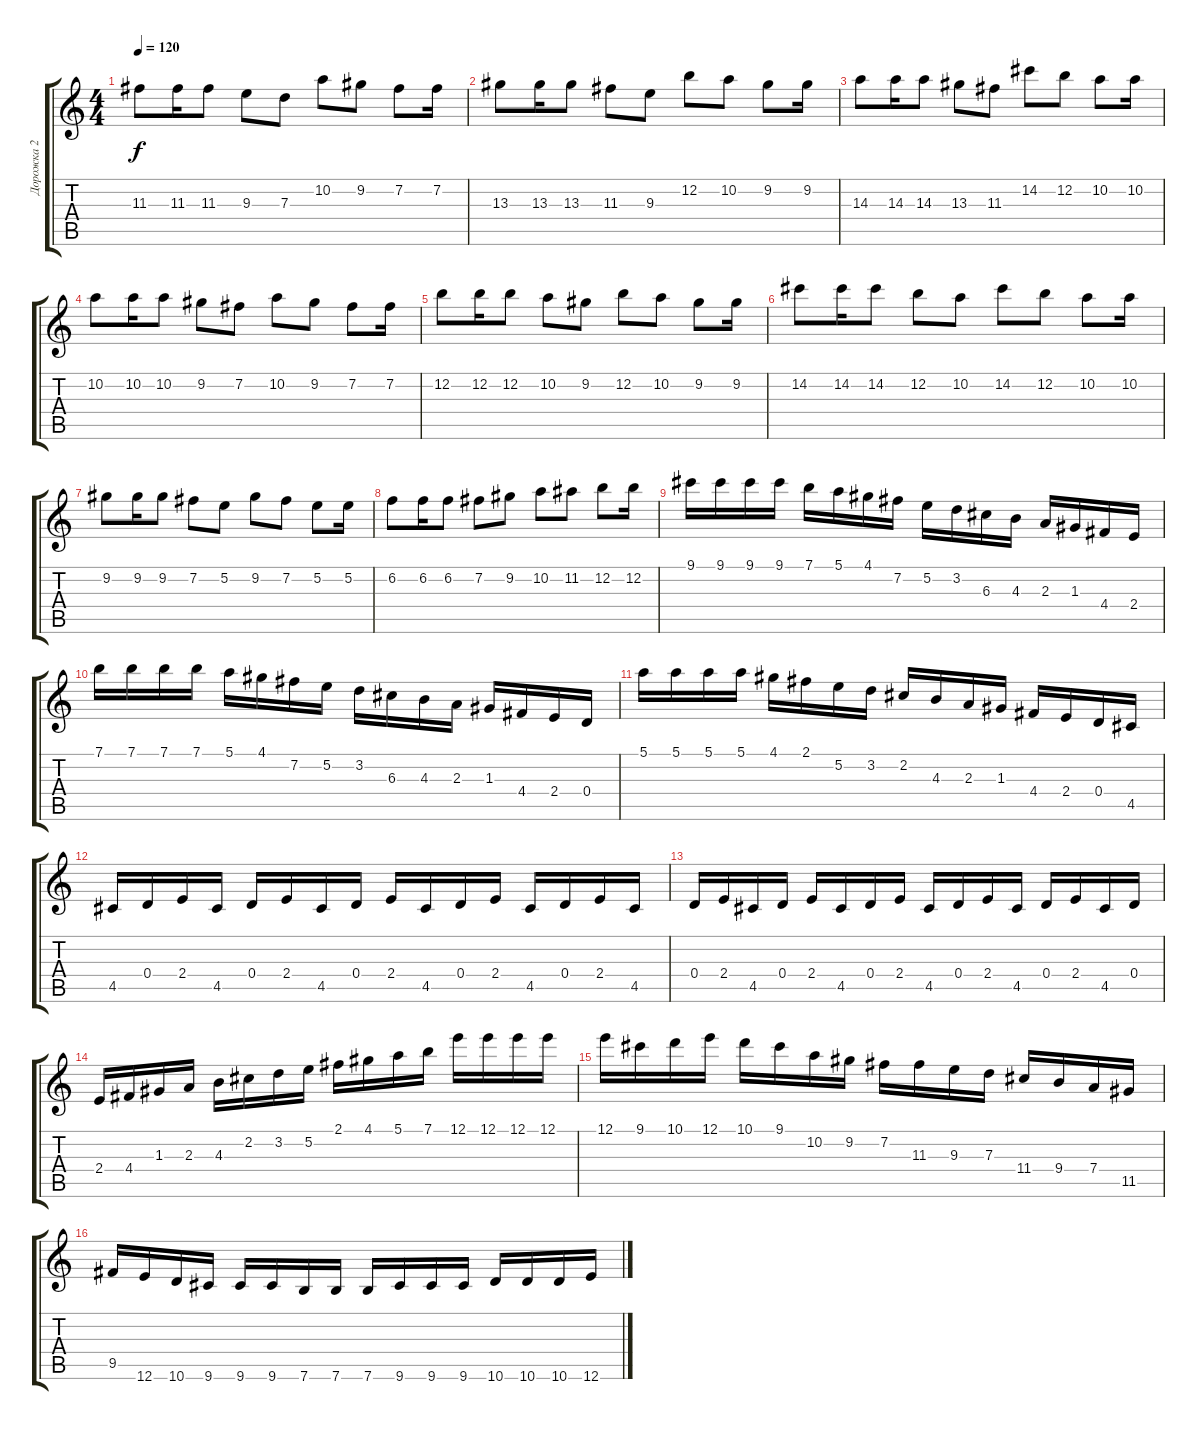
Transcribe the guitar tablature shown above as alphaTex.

\track ("Дорожка 2" "Дорожка 2") {instrument acousticguitarnylon}
\staff {score tabs}
\tuning (E4 B3 G3 D3 A2 E2) {hide}
\ts (4 4)
\tempo 120
\clef g2
\ks c
11.3.8{dy f} 11.3.16 11.3.8 9.3.8 7.3.8 10.2.8 9.2.8 7.2.8 7.2.16 |
13.3.8 13.3.16 13.3.8 11.3.8 9.3.8 12.2.8 10.2.8 9.2.8 9.2.16 |
14.3.8 14.3.16 14.3.8 13.3.8 11.3.8 14.2.8 12.2.8 10.2.8 10.2.16 |
10.2.8 10.2.16 10.2.8 9.2.8 7.2.8 10.2.8 9.2.8 7.2.8 7.2.16 |
12.2.8 12.2.16 12.2.8 10.2.8 9.2.8 12.2.8 10.2.8 9.2.8 9.2.16 |
14.2.8 14.2.16 14.2.8 12.2.8 10.2.8 14.2.8 12.2.8 10.2.8 10.2.16 |
9.2.8 9.2.16 9.2.8 7.2.8 5.2.8 9.2.8 7.2.8 5.2.8 5.2.16 |
6.2.8 6.2.16 6.2.8 7.2.8 9.2.8 10.2.8 11.2.8 12.2.8 12.2.16 |
9.1.16 9.1.16 9.1.16 9.1.16 7.1.16 5.1.16 4.1.16 7.2.16 5.2.16 3.2.16 6.3.16 4.3.16 2.3.16 1.3.16 4.4.16 2.4.16 |
7.1.16 7.1.16 7.1.16 7.1.16 5.1.16 4.1.16 7.2.16 5.2.16 3.2.16 6.3.16 4.3.16 2.3.16 1.3.16 4.4.16 2.4.16 0.4.16 |
5.1.16 5.1.16 5.1.16 5.1.16 4.1.16 2.1.16 5.2.16 3.2.16 2.2.16 4.3.16 2.3.16 1.3.16 4.4.16 2.4.16 0.4.16 4.5.16 |
4.5.16 0.4.16 2.4.16 4.5.16 0.4.16 2.4.16 4.5.16 0.4.16 2.4.16 4.5.16 0.4.16 2.4.16 4.5.16 0.4.16 2.4.16 4.5.16 |
0.4.16 2.4.16 4.5.16 0.4.16 2.4.16 4.5.16 0.4.16 2.4.16 4.5.16 0.4.16 2.4.16 4.5.16 0.4.16 2.4.16 4.5.16 0.4.16 |
2.4.16 4.4.16 1.3.16 2.3.16 4.3.16 2.2.16 3.2.16 5.2.16 2.1.16 4.1.16 5.1.16 7.1.16 12.1.16 12.1.16 12.1.16 12.1.16 |
12.1.16 9.1.16 10.1.16 12.1.16 10.1.16 9.1.16 10.2.16 9.2.16 7.2.16 11.3.16 9.3.16 7.3.16 11.4.16 9.4.16 7.4.16 11.5.16 |
9.5.16 12.6.16 10.6.16 9.6.16 9.6.16 9.6.16 7.6.16 7.6.16 7.6.16 9.6.16 9.6.16 9.6.16 10.6.16 10.6.16 10.6.16 12.6.16
